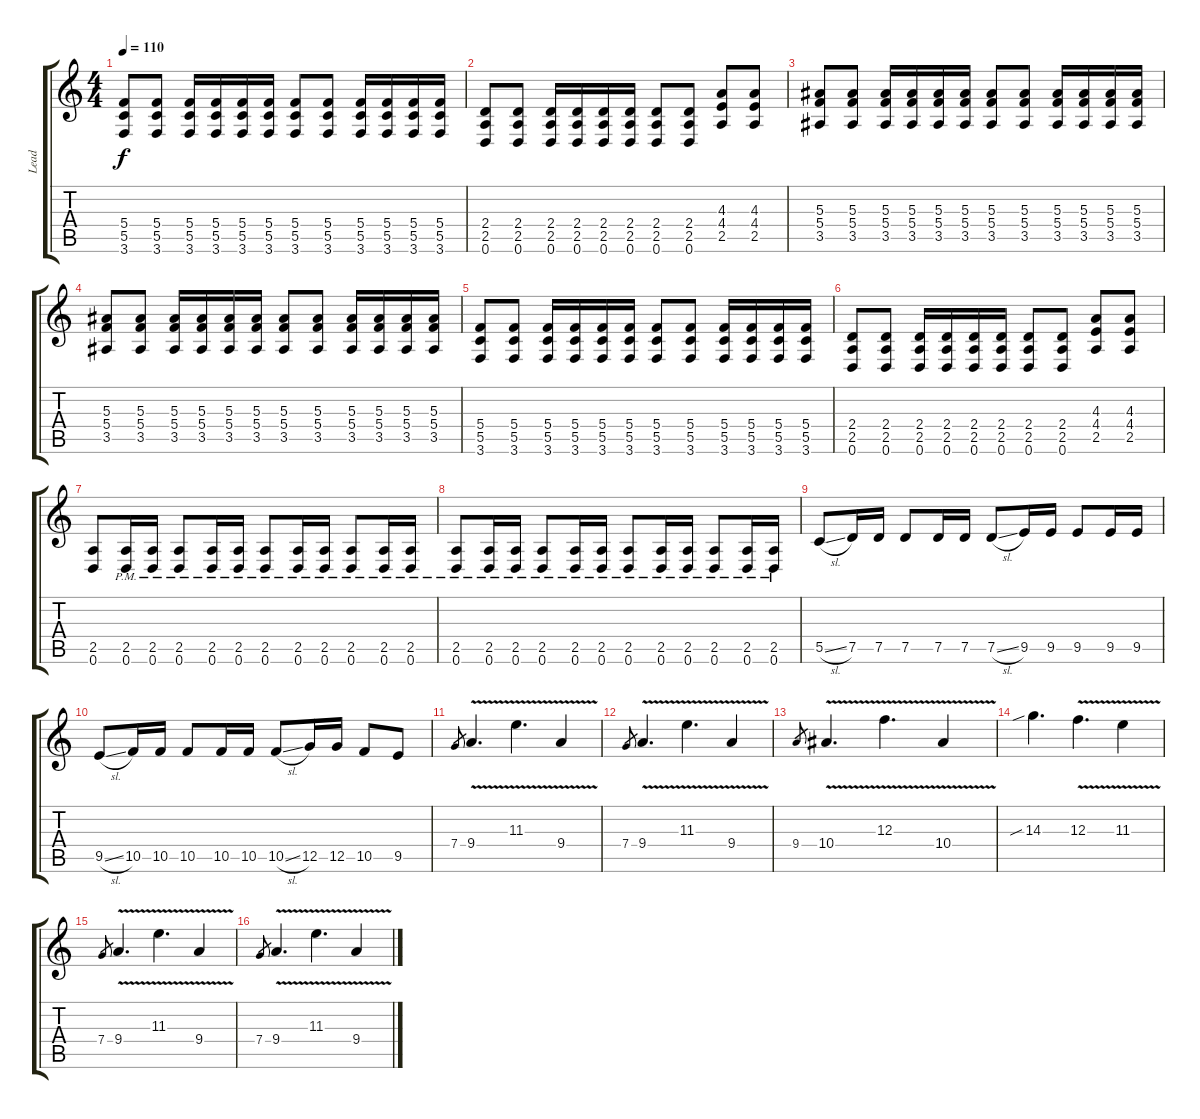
\track ("Lead" "Lead") {instrument distortionguitar}
\staff {score tabs}
\tuning (D4 A3 F3 C3 G2 D2) {hide}
\ts (4 4)
\tempo 110
\clef g2
\ks c
(5.4 5.5 3.6).8{dy f} (5.4 5.5 3.6).8 (5.4 5.5 3.6).16 (5.4 5.5 3.6).16 (5.4 5.5 3.6).16 (5.4 5.5 3.6).16 (5.4 5.5 3.6).8 (5.4 5.5 3.6).8 (5.4 5.5 3.6).16 (5.4 5.5 3.6).16 (5.4 5.5 3.6).16 (5.4 5.5 3.6).16 |
(2.4 2.5 0.6).8 (2.4 2.5 0.6).8 (2.4 2.5 0.6).16 (2.4 2.5 0.6).16 (2.4 2.5 0.6).16 (2.4 2.5 0.6).16 (2.4 2.5 0.6).8 (2.4 2.5 0.6).8 (4.3 4.4 2.5).8 (4.3 4.4 2.5).8 |
(5.3 5.4 3.5).8 (5.3 5.4 3.5).8 (5.3 5.4 3.5).16 (5.3 5.4 3.5).16 (5.3 5.4 3.5).16 (5.3 5.4 3.5).16 (5.3 5.4 3.5).8 (5.3 5.4 3.5).8 (5.3 5.4 3.5).16 (5.3 5.4 3.5).16 (5.3 5.4 3.5).16 (5.3 5.4 3.5).16 |
(5.3 5.4 3.5).8 (5.3 5.4 3.5).8 (5.3 5.4 3.5).16 (5.3 5.4 3.5).16 (5.3 5.4 3.5).16 (5.3 5.4 3.5).16 (5.3 5.4 3.5).8 (5.3 5.4 3.5).8 (5.3 5.4 3.5).16 (5.3 5.4 3.5).16 (5.3 5.4 3.5).16 (5.3 5.4 3.5).16 |
(5.4 5.5 3.6).8 (5.4 5.5 3.6).8 (5.4 5.5 3.6).16 (5.4 5.5 3.6).16 (5.4 5.5 3.6).16 (5.4 5.5 3.6).16 (5.4 5.5 3.6).8 (5.4 5.5 3.6).8 (5.4 5.5 3.6).16 (5.4 5.5 3.6).16 (5.4 5.5 3.6).16 (5.4 5.5 3.6).16 |
(2.4 2.5 0.6).8 (2.4 2.5 0.6).8 (2.4 2.5 0.6).16 (2.4 2.5 0.6).16 (2.4 2.5 0.6).16 (2.4 2.5 0.6).16 (2.4 2.5 0.6).8 (2.4 2.5 0.6).8 (4.3 4.4 2.5).8 (4.3 4.4 2.5).8 |
(2.5 0.6).8 (2.5{pm} 0.6{pm}).16 (2.5{pm} 0.6{pm}).16 (2.5{pm} 0.6{pm}).8 (2.5{pm} 0.6{pm}).16 (2.5{pm} 0.6{pm}).16 (2.5{pm} 0.6{pm}).8 (2.5{pm} 0.6{pm}).16 (2.5{pm} 0.6{pm}).16 (2.5{pm} 0.6{pm}).8 (2.5{pm} 0.6{pm}).16 (2.5{pm} 0.6{pm}).16 |
(2.5{pm} 0.6{pm}).8 (2.5{pm} 0.6{pm}).16 (2.5{pm} 0.6{pm}).16 (2.5{pm} 0.6{pm}).8 (2.5{pm} 0.6{pm}).16 (2.5{pm} 0.6{pm}).16 (2.5{pm} 0.6{pm}).8 (2.5{pm} 0.6{pm}).16 (2.5{pm} 0.6{pm}).16 (2.5{pm} 0.6{pm}).8 (2.5{pm} 0.6{pm}).16 (2.5{pm} 0.6{pm}).16 |
5.5{sl}.8 7.5.16 7.5.16 7.5.8 7.5.16 7.5.16 7.5{sl}.8 9.5.16 9.5.16 9.5.8 9.5.16 9.5.16 |
9.5{sl}.8 10.5.16 10.5.16 10.5.8 10.5.16 10.5.16 10.5{sl}.8 12.5.16 12.5.16 10.5.8 9.5.8 |
7.4.8{gr} 9.4{v}.4{d} 11.3{v}.4{d} 9.4{v}.4 |
7.4.8{gr} 9.4{v}.4{d} 11.3{v}.4{d} 9.4{v}.4 |
9.4.8{gr} 10.4{v}.4{d} 12.3{v}.4{d} 10.4{v}.4 |
14.3{sib}.4{d} 12.3{v}.4{d} 11.3{v}.4 |
7.4.8{gr} 9.4{v}.4{d} 11.3{v}.4{d} 9.4{v}.4 |
7.4.8{gr} 9.4{v}.4{d} 11.3{v}.4{d} 9.4{v}.4
